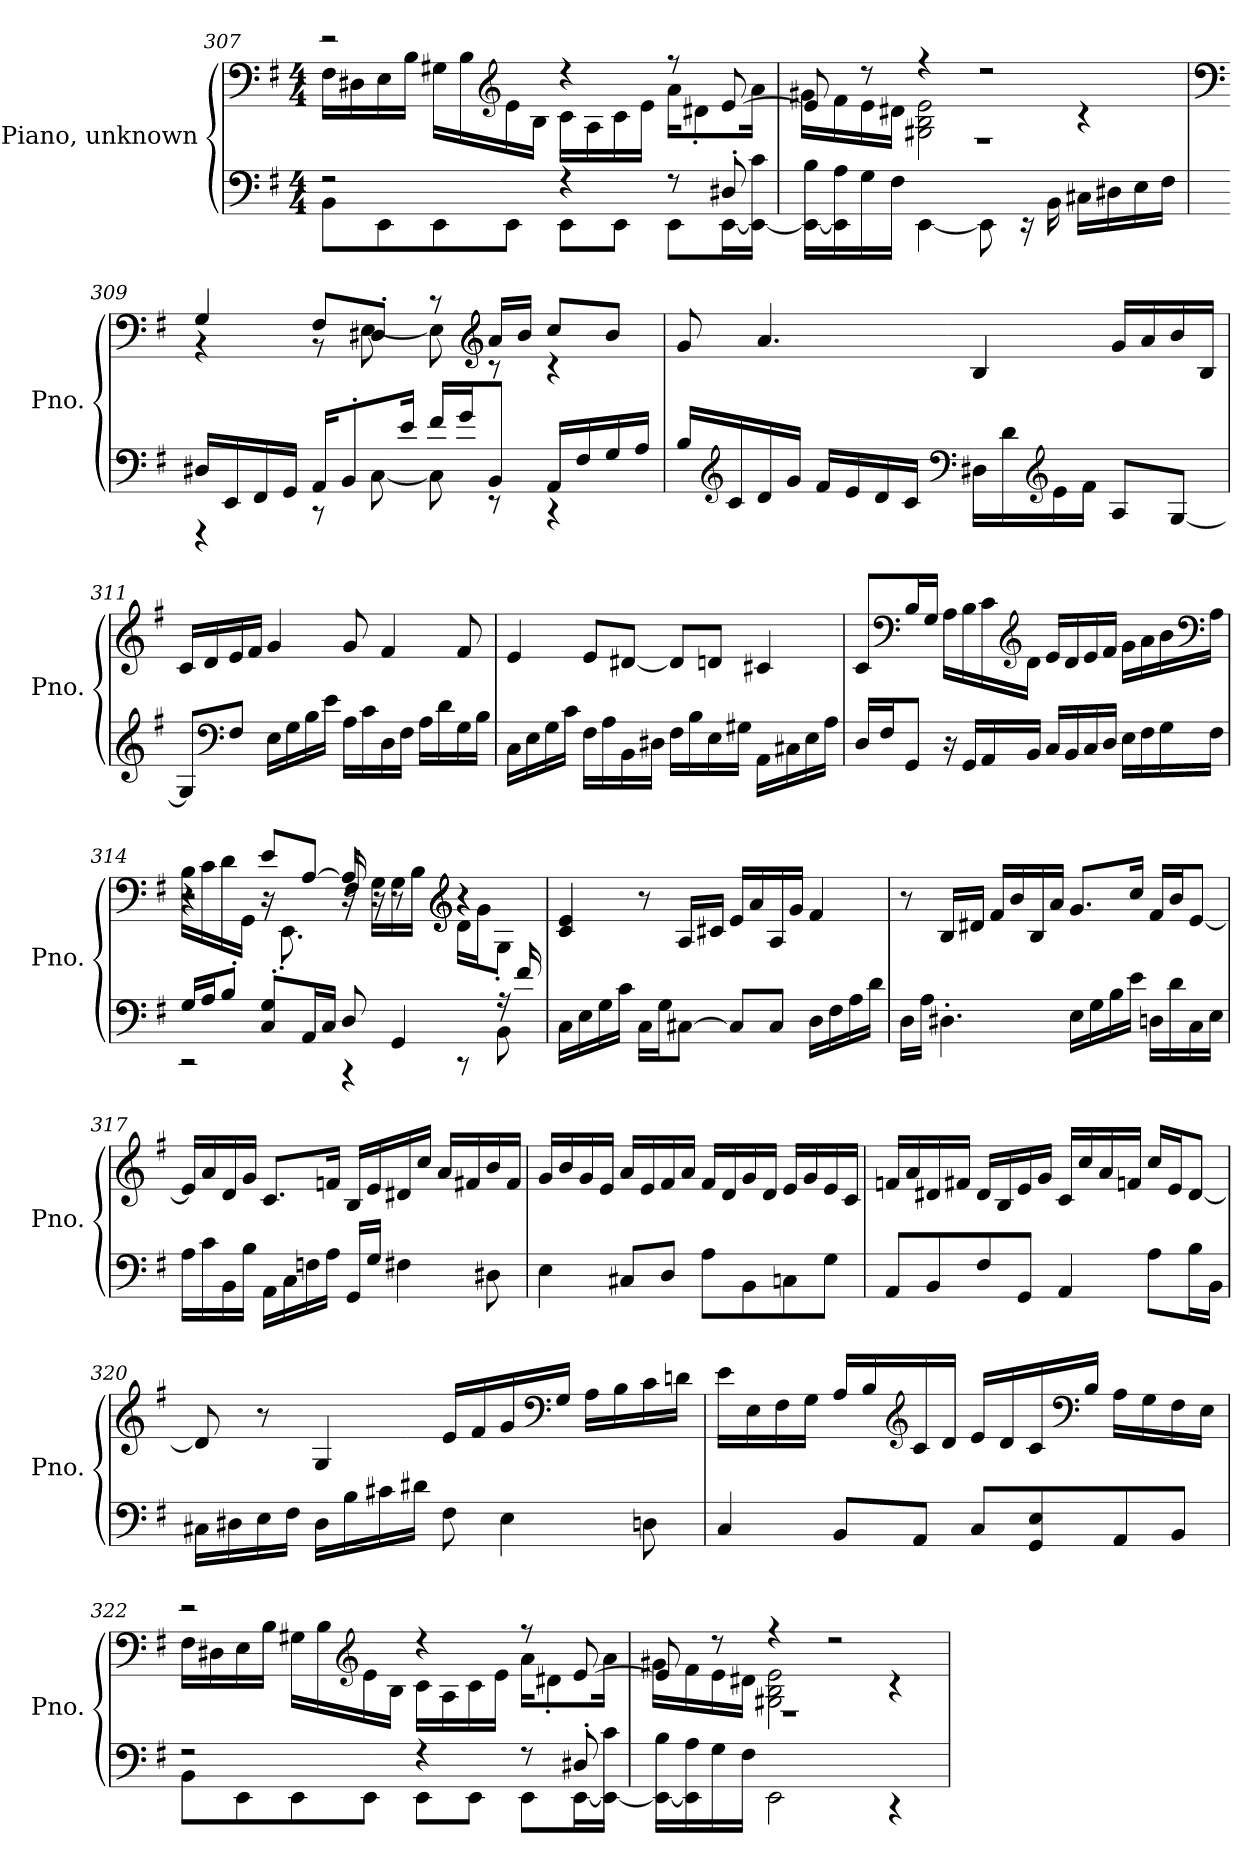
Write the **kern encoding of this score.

**kern	**kern
*part1	*part1
*staff2	*staff1
*I"Piano, unknown	*
*I'Pno.	*
*clefF4	*clefF4
*k[f#]	*k[f#]
*M4/4	*M4/4
=307	=307
*^	*^
2r	8BB\L	2r	16F#\LL
.	.	.	16D#X\
.	8EE\	.	16E\
.	.	.	16B\JJ
.	8EE\	.	16G#X\LL
.	.	.	16B\
*	*	*clefG2	*
.	8EE\J	.	16e\
.	.	.	16B\JJ
4r	8EE\L	4r	16c\LL
.	.	.	16A\
.	8EE\J	.	16c\
.	.	.	16e\JJ
8r	8EE\L	8r	16a\KL
.	.	.	8d#X'\
8D#X'/	[16EE\L	[8e/	.
.	16EE\_ 16c\JJ	.	16a\Jk
!!LO:LB:g=z	!!
=308	=308	=308	=308
1r	16EE\_ 16B\LL	8e/]	16g#X\LL
.	16EE\] 16A\	.	16f#\
.	16G\	8r	16e\
.	16F#\JJ	.	16d#X\JJ
.	[4EE\	4r	2G#X\ 2B\ 2e\
.	8EE\]	2r	.
.	16r	.	.
.	16BB\	.	.
.	16C#X\LL	.	4r
.	16D#X\	.	.
.	16E\	.	.
.	16F#\JJ	.	.
=309	=309	=309	=309
*	*	*clefF4	*
16D#X/LL	4r	4G/	4r
16EE/	.	.	.
16FF#/	.	.	.
16GG/JJ	.	.	.
16AA/KL	8r	8F#/L	8r
8BB'/	.	.	.
.	[8C\	8D#X'/J	[8E\
16e/Jk	.	.	.
16f#/LL	8C\]	8r	8E\]
16g/J	.	.	.
*	*	*clefG2	*
8BB/J	8r	16a/LL	8r
.	.	16b/JJ	.
16AA/LL	4r	8cc/L	4r
16F#/	.	.	.
16G/	.	8b/J	.
16A/JJ	.	.	.
*v	*v	*	*
*	*v	*v
!!LO:LB:g=z
=310	=310
16B/LL	8g/
*clefG2	*
16c/	.
16d/	4.a/
16g/JJ	.
16f#/LL	.
16e/	.
16d/	.
16c/JJ	.
*clefF4	*
16D#X\LL	4B/
16d\	.
*clefG2	*
16e\	.
16f#\JJ	.
8A/L	16g/LL
.	16a/
[8G/J	16b/
.	16B/JJ
=311	=311
8G/L]	16c/LL
.	16d/
*clefF4	*
8F#/J	16e/
.	16f#/JJ
16E\LL	4g/
16G\	.
16B\	.
16e\JJ	.
16A\LL	8g/
16c\	.
16D\	4f#/
16F#\JJ	.
16A\LL	.
16d\	.
16G\	8f#/
16B\JJ	.
!!LO:PB:g=z
=312	=312
16C\LL	4e/
16E\	.
16G\	.
16c\JJ	.
16F#\LL	8e/L
16A\	.
16BB\	[8d#X/J
16D#X\JJ	.
16F#\LL	8d#/L]
16B\	.
16E\	8dn/J
16G#X\JJ	.
16AA\LL	4c#X/
16C#X\	.
16E\	.
16A\JJ	.
=313	=313
16D/LL	8c/L
16F#/J	.
*	*clefF4
8GG/J	16B/L
.	16G/JJ
16r	16A\LL
16GG/LL	16B\
16AA/	16c\
*	*clefG2
16BB/JJ	16d\JJ
16C/LL	16e/LL
16BB/	16d/
16C/	16e/
16D/JJ	16f#/JJ
16E\LL	16g\LL
16F#\	16a\
16G\	16b\
*	*clefF4
16F#\JJ	16A\JJ
!!LO:LB:g=z
=314	=314
*^	*^
*	*	*	*^
16G/LL	2r	4r	16B\LL	2r
16A/J	.	.	16c\	.
8B'/J	.	.	16d\	.
.	.	.	16GG\JJ	.
8C/' 8G/'L	.	8e/L	16r	.
.	.	.	8.EE'\	.
16AA/L	.	[8A/J	.	.
16C/JJ	.	.	.	.
8D/	4r	16A/]	16r	4F#'/
.	.	16r	16G\LL	.
4GG/	.	8r	16G\	.
.	.	.	16B\JJ	.
*	*	*clefG2	*	*
.	8r	4r	16d\LL	4r
.	.	.	16g\J	.
16r	8BB\	.	8G'\J	.
16f#/	.	.	.	.
*v	*v	*	*	*
*	*v	*v	*v
=315	=315
16C\LL	4c/ 4e/
16E\	.
16G\	.
16c\JJ	.
16C\LL	8r
16G\J	.
[8C#X\J	16A/LL
.	16c#X/JJ
8C#/L]	16e/LL
.	16a/
8C#/J	16A/
.	16g/JJ
16D\LL	4f#/
16F#\	.
16A\	.
16d\JJ	.
!!LO:LB:g=z
=316	=316
16D\LL	8r
16A\JJ	.
4.D#X'\	16B/LL
.	16d#X/JJ
.	16f#/LL
.	16b/
.	16B/
.	16a/JJ
16E\LL	8.g/L
16G\	.
16B\	.
16e\JJ	16cc/Jk
16Dn\LL	16f#/LL
16d\	16b/J
16C\	[8e/J
16E\JJ	.
=317	=317
16A\LL	16e/LL]
16c\	16a/
16BB\	16d/
16B\JJ	16g/JJ
16AA\LL	8.c/L
16C\	.
16Fn\	.
16A\JJ	16fn/Jk
16GG/LL	16B/LL
16G/JJ	16e/
4F#X\	16d#X/
.	16cc/JJ
.	16a/LL
.	16f#X/
8D#X\	16b/
.	16f#/JJ
!!LO:LB:g=z
=318	=318
4E\	16g/LL
.	16b/
.	16g/
.	16e/JJ
8C#X/L	16a/LL
.	16e/
8D/J	16f#/
.	16a/JJ
8A\L	16f#/LL
.	16d/
8BB\	16g/
.	16d/JJ
8Cn\	16e/LL
.	16g/
8G\J	16e/
.	16c/JJ
=319	=319
8AA/L	16fn/LL
.	16a/
8BB/	16d#X/
.	16f#X/JJ
8F#/	16d#/LL
.	16B/
8GG/J	16e/
.	16g/JJ
4AA/	16c/LL
.	16cc/
.	16a/
.	16fn/JJ
8A\L	16cc/LL
.	16e/J
16B\L	[8d#/J
16BB\JJ	.
!!LO:LB:g=z
=320	=320
16C#X\LL	8d#/]
16D#X\	.
16E\	8r
16F#\JJ	.
16D#\LL	4G/
16B\	.
16c#X\	.
16d#X\JJ	.
8F#\	16e/LL
.	16f#/
4E\	16g/
*	*clefF4
.	16G/JJ
.	16A\LL
.	16B\
8Dn\	16c\
.	16dn\JJ
=321	=321
4C/	16e\LL
.	16E\
.	16F#\
.	16G\JJ
8BB/L	16A/LL
.	16B/
*	*clefG2
8AA/J	16c/
.	16d/JJ
8C/L	16e/LL
.	16d/
8GG/ 8E/	16c/
*	*clefF4
.	16B/JJ
8AA/	16A\LL
.	16G\
8BB/J	16F#\
.	16E\JJ
!!LO:LB:g=z
=322	=322
*^	*^
2r	8BB\L	2r	16F#\LL
.	.	.	16D#X\
.	8EE\	.	16E\
.	.	.	16B\JJ
.	8EE\	.	16G#X\LL
.	.	.	16B\
*	*	*clefG2	*
.	8EE\J	.	16e\
.	.	.	16B\JJ
4r	8EE\L	4r	16c\LL
.	.	.	16A\
.	8EE\J	.	16c\
.	.	.	16e\JJ
8r	8EE\L	8r	16a\KL
.	.	.	8d#X'\
8D#X'/	[16EE\L	[8e/	.
.	16EE\_ 16c\JJ	.	16a\Jk
=323	=323	=323	=323
1r	16EE\_ 16B\LL	8e/]	16g#X\LL
.	16EE\] 16A\	.	16f#\
.	16G\	8r	16e\
.	16F#\JJ	.	16d#X\JJ
.	2EE\	4r	2G#X\ 2B\ 2e\
.	.	2r	.
.	4r	.	4r
*v	*v	*	*
*	*v	*v
=	=
*-	*-
